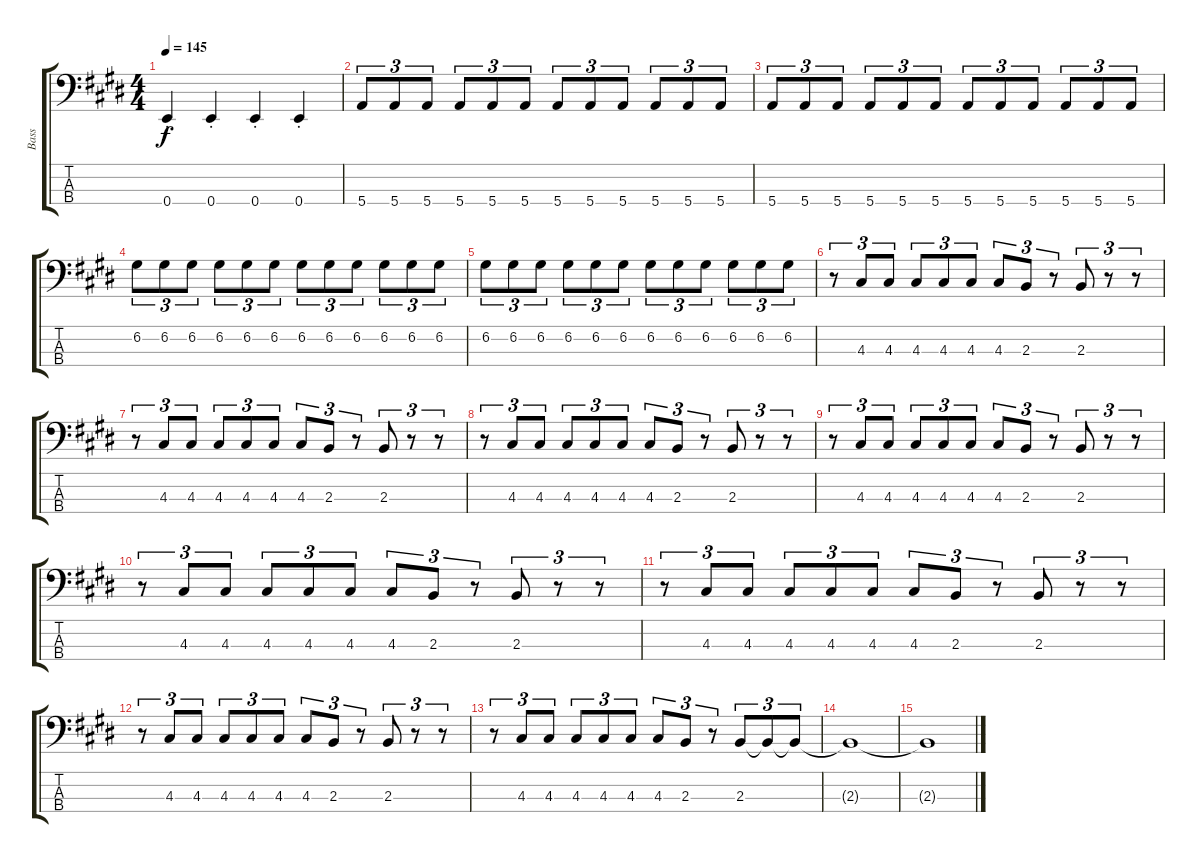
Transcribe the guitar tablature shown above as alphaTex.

\track ("Bass" "Bass") {solo instrument electricbassfinger}
\staff {score tabs}
\tuning (G2 D2 A1 E1) {hide}
\ts (4 4)
\tempo 145
\clef f4
\ks e
0.4{st}.4{dy f} 0.4{st}.4 0.4{st}.4 0.4{st}.4 |
5.4.8{tu (3 2)} 5.4.8{tu (3 2)} 5.4.8{tu (3 2)} 5.4.8{tu (3 2)} 5.4.8{tu (3 2)} 5.4.8{tu (3 2)} 5.4.8{tu (3 2)} 5.4.8{tu (3 2)} 5.4.8{tu (3 2)} 5.4.8{tu (3 2)} 5.4.8{tu (3 2)} 5.4.8{tu (3 2)} |
5.4.8{tu (3 2)} 5.4.8{tu (3 2)} 5.4.8{tu (3 2)} 5.4.8{tu (3 2)} 5.4.8{tu (3 2)} 5.4.8{tu (3 2)} 5.4.8{tu (3 2)} 5.4.8{tu (3 2)} 5.4.8{tu (3 2)} 5.4.8{tu (3 2)} 5.4.8{tu (3 2)} 5.4.8{tu (3 2)} |
6.2.8{tu (3 2)} 6.2.8{tu (3 2)} 6.2.8{tu (3 2)} 6.2.8{tu (3 2)} 6.2.8{tu (3 2)} 6.2.8{tu (3 2)} 6.2.8{tu (3 2)} 6.2.8{tu (3 2)} 6.2.8{tu (3 2)} 6.2.8{tu (3 2)} 6.2.8{tu (3 2)} 6.2.8{tu (3 2)} |
6.2.8{tu (3 2)} 6.2.8{tu (3 2)} 6.2.8{tu (3 2)} 6.2.8{tu (3 2)} 6.2.8{tu (3 2)} 6.2.8{tu (3 2)} 6.2.8{tu (3 2)} 6.2.8{tu (3 2)} 6.2.8{tu (3 2)} 6.2.8{tu (3 2)} 6.2.8{tu (3 2)} 6.2.8{tu (3 2)} |
r.8{tu (3 2)} 4.3.8{tu (3 2)} 4.3.8{tu (3 2)} 4.3.8{tu (3 2)} 4.3.8{tu (3 2)} 4.3.8{tu (3 2)} 4.3.8{tu (3 2)} 2.3.8{tu (3 2)} r.8{tu (3 2)} 2.3.8{tu (3 2)} r.8{tu (3 2)} r.8{tu (3 2)} |
r.8{tu (3 2)} 4.3.8{tu (3 2)} 4.3.8{tu (3 2)} 4.3.8{tu (3 2)} 4.3.8{tu (3 2)} 4.3.8{tu (3 2)} 4.3.8{tu (3 2)} 2.3.8{tu (3 2)} r.8{tu (3 2)} 2.3.8{tu (3 2)} r.8{tu (3 2)} r.8{tu (3 2)} |
r.8{tu (3 2)} 4.3.8{tu (3 2)} 4.3.8{tu (3 2)} 4.3.8{tu (3 2)} 4.3.8{tu (3 2)} 4.3.8{tu (3 2)} 4.3.8{tu (3 2)} 2.3.8{tu (3 2)} r.8{tu (3 2)} 2.3.8{tu (3 2)} r.8{tu (3 2)} r.8{tu (3 2)} |
r.8{tu (3 2)} 4.3.8{tu (3 2)} 4.3.8{tu (3 2)} 4.3.8{tu (3 2)} 4.3.8{tu (3 2)} 4.3.8{tu (3 2)} 4.3.8{tu (3 2)} 2.3.8{tu (3 2)} r.8{tu (3 2)} 2.3.8{tu (3 2)} r.8{tu (3 2)} r.8{tu (3 2)} |
r.8{tu (3 2)} 4.3.8{tu (3 2)} 4.3.8{tu (3 2)} 4.3.8{tu (3 2)} 4.3.8{tu (3 2)} 4.3.8{tu (3 2)} 4.3.8{tu (3 2)} 2.3.8{tu (3 2)} r.8{tu (3 2)} 2.3.8{tu (3 2)} r.8{tu (3 2)} r.8{tu (3 2)} |
r.8{tu (3 2)} 4.3.8{tu (3 2)} 4.3.8{tu (3 2)} 4.3.8{tu (3 2)} 4.3.8{tu (3 2)} 4.3.8{tu (3 2)} 4.3.8{tu (3 2)} 2.3.8{tu (3 2)} r.8{tu (3 2)} 2.3.8{tu (3 2)} r.8{tu (3 2)} r.8{tu (3 2)} |
r.8{tu (3 2)} 4.3.8{tu (3 2)} 4.3.8{tu (3 2)} 4.3.8{tu (3 2)} 4.3.8{tu (3 2)} 4.3.8{tu (3 2)} 4.3.8{tu (3 2)} 2.3.8{tu (3 2)} r.8{tu (3 2)} 2.3.8{tu (3 2)} r.8{tu (3 2)} r.8{tu (3 2)} |
r.8{tu (3 2)} 4.3.8{tu (3 2)} 4.3.8{tu (3 2)} 4.3.8{tu (3 2)} 4.3.8{tu (3 2)} 4.3.8{tu (3 2)} 4.3.8{tu (3 2)} 2.3.8{tu (3 2)} r.8{tu (3 2)} 2.3.8{tu (3 2)} 2.3{t}.8{tu (3 2)} 2.3{t}.8{tu (3 2)} |
2.3{t}.1 |
2.3{t}.1
